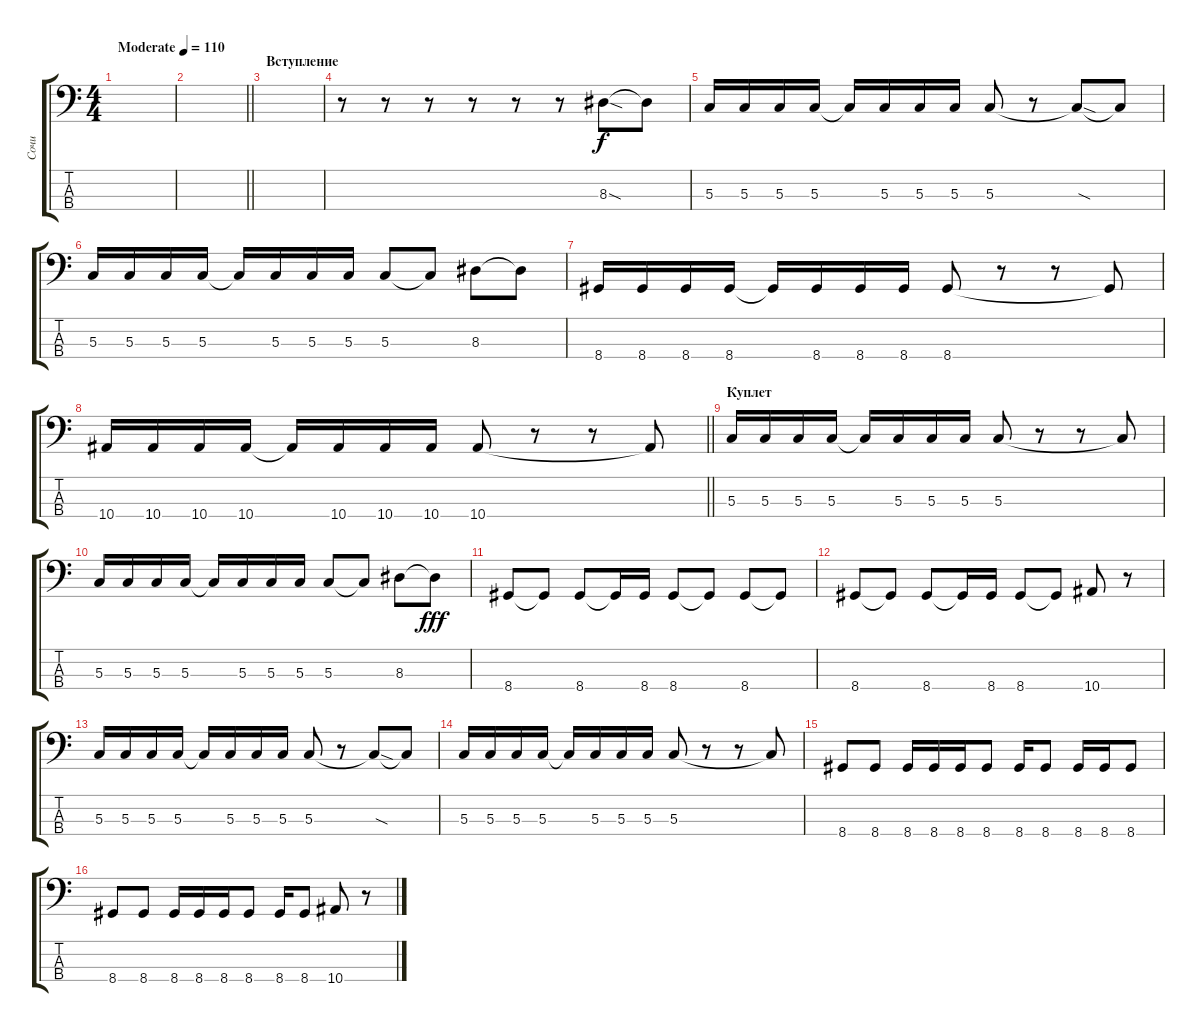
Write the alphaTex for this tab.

\track ("Сочи" "Сочи") {instrument electricbasspick}
\staff {score tabs}
\tuning (F2 C2 G1 C1) {hide}
\ts (4 4)
\tempo (110 "Moderate")
\clef f4
\ks c
|
\barLineRight lightlight
|
\section ("" "Вступление")
|
r.8 r.8 r.8 r.8 r.8 r.8 8.3{sod}.8 8.3{t}.8 |
5.3.16 5.3.16 5.3.16 5.3.16 5.3{t}.16 5.3.16 5.3.16 5.3.16 5.3.8 r.8 5.3{sod t}.8 5.3{t}.8 |
5.3.16 5.3.16 5.3.16 5.3.16 5.3{t}.16 5.3.16 5.3.16 5.3.16 5.3.8 5.3{t}.8 8.3.8 8.3{t}.8 |
8.4.16 8.4.16 8.4.16 8.4.16 8.4{t}.16 8.4.16 8.4.16 8.4.16 8.4.8 r.8 r.8 8.4{t}.8 |
\barLineRight lightlight
10.4.16 10.4.16 10.4.16 10.4.16 10.4{t}.16 10.4.16 10.4.16 10.4.16 10.4.8 r.8 r.8 10.4{t}.8 |
\section ("" "Куплет")
5.3.16 5.3.16 5.3.16 5.3.16 5.3{t}.16 5.3.16 5.3.16 5.3.16 5.3.8 r.8 r.8 5.3{t}.8 |
5.3.16 5.3.16 5.3.16 5.3.16 5.3{t}.16 5.3.16 5.3.16 5.3.16 5.3.8 5.3{t}.8{dy f} 8.3.8 8.3{t}.8{dy fff} |
8.4.8 8.4{t}.8 8.4.8 8.4{t}.16 8.4.16 8.4.8 8.4{t}.8 8.4.8 8.4{t}.8 |
8.4.8 8.4{t}.8 8.4.8 8.4{t}.16 8.4.16 8.4.8 8.4{t}.8 10.4.8 r.8 |
5.3.16 5.3.16 5.3.16 5.3.16 5.3{t}.16 5.3.16 5.3.16 5.3.16 5.3.8 r.8 5.3{sod t}.8 5.3{t}.8 |
5.3.16 5.3.16 5.3.16 5.3.16 5.3{t}.16 5.3.16 5.3.16 5.3.16 5.3.8 r.8 r.8 5.3{t}.8 |
8.4.8 8.4.8 8.4.16 8.4.16 8.4.16 8.4.8 8.4.16 8.4.8 8.4.16 8.4.16 8.4.8 |
8.4.8 8.4.8 8.4.16 8.4.16 8.4.16 8.4.8 8.4.16 8.4.8 10.4.8 r.8
